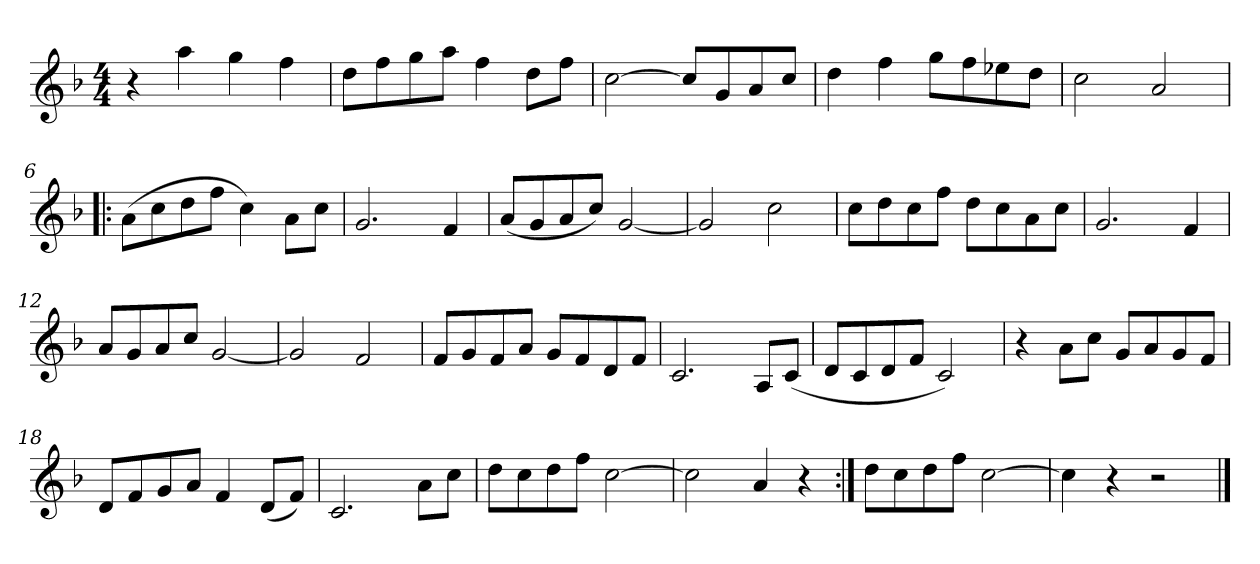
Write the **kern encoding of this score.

**kern
*part1
*staff1
!!LO:PB:g=z
*clefG2
*k[b-]
*F:
*M4/4
*MM70
=1
4r
4aai\
4ggi\
4ffi\
=2
8ddi\L
8ffi\
8ggi\
8aai\J
4ffi\
8ddi\L
8ffi\J
=3
[>2cci\
8cci/L]
8gi/
8ai/
8cci/J
=4
4ddi\
4ffi\
8ggi\L
8ffi\
8ee-Xi\
8ddi\J
=5
2cci\
2ai/
!!LO:LB:g=z
=6!|:
(8ai\L
8cci\
8ddi\
8ffi\J
4cci\)
8ai\L
8cci\J
=7
2.gi/
4fi/
=8
(8ai/L
8gi/
8ai/
8cci/J)
[<2gi/
=9
2gi/]
2cci\
=10
8cci\L
8ddi\
8cci\
8ffi\J
8ddi\L
8cci\
8ai\
8cci\J
!!LO:LB:g=z
=11
2.gi/
4fi/
=12
8ai/L
8gi/
8ai/
8cci/J
[<2gi/
=13
2gi/]
2fi/
=14
8fi/L
8gi/
8fi/
8ai/J
8gi/L
8fi/
8di/
8fi/J
=15
2.ci/
8Ai/L
(8ci/J
=16
8di/L
8ci/
8di/
8fi/J
2ci/)
!!LO:LB:g=z
=17
4r
8ai\L
8cci\J
8gi/L
8ai/
8gi/
8fi/J
=18
8di/L
8fi/
8gi/
8ai/J
4fi/
(8di/L
8fi/J)
=19
2.ci/
8ai\L
8cci\J
!!LO:LB:g=z
=20
8ddi\L
8cci\
8ddi\
8ffi\J
[>2cci\
=21
2cci\]
4ai/
4r
=22:|!
8ddi\L
8cci\
8ddi\
8ffi\J
[>2cci\
=23
4cci\]
4r
2r
==
*-
